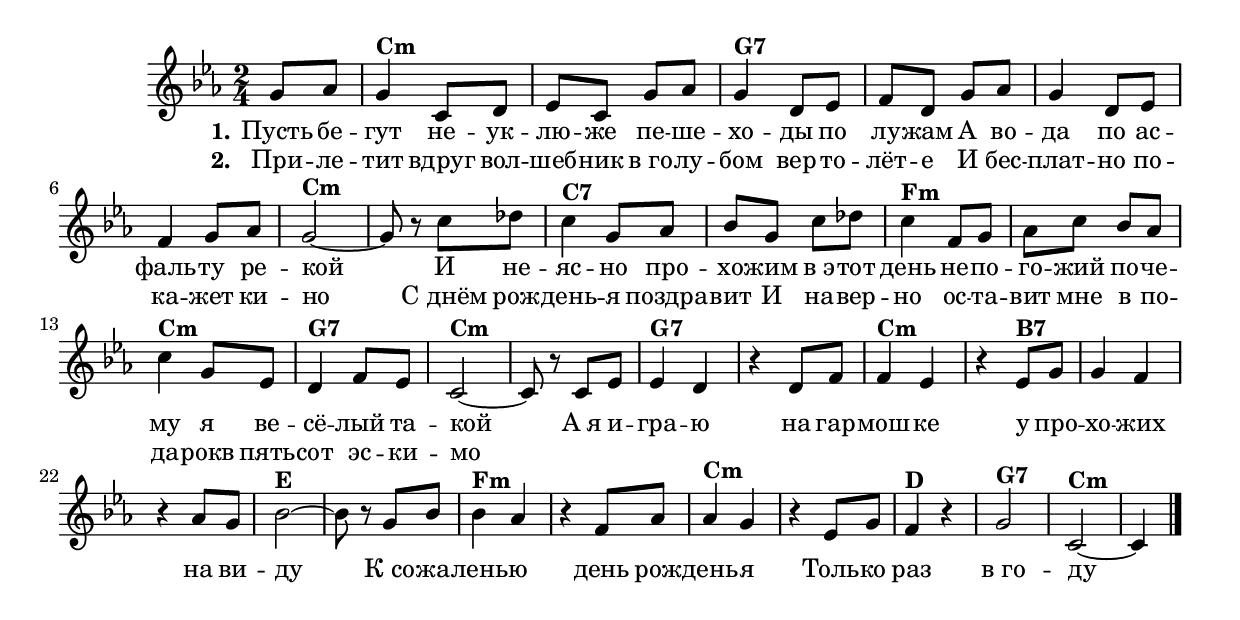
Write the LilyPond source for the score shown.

%%%%%%%%%%%%%%%%%%%%%%%%%%%%%%%%%%%%
%                                  %
%   LilyPond output generated by   %
%       "NoteEdit" 2.8.1           %
%                                  %
%%%%%%%%%%%%%%%%%%%%%%%%%%%%%%%%%%%%

\version "2.8.1"

#(set-global-staff-size 20)

bcr = { \override Voice.NoteHead #'style = #'cross
}
bdf = { \override Voice.NoteHead #'style = #'default
}
bcc = { \override Voice.NoteHead #'style = #'xcircle
}
bdi = { \override Voice.NoteHead #'style = #'diamond
}
btr = { \override Voice.NoteHead #'style = #'triangle
}

flat = \markup { \raise #0.4 \smaller \musicglyph #"accidentals--2" }
sharp = \markup { \raise #0.6 \smaller \musicglyph #"accidentals-2" }
textcodaysym = \markup { \hspace #1 \raise #1.1 \musicglyph #"scripts-coda"}

StaffA = \relative c' {
	\clef G
	\key es \major
	\time 2/4 
	\partial 4
	                   
	g'8 as | g4 ^\markup{\bold Cm} c,8 d |   % 3
	es c g' as | g4 ^\markup{\bold G7} d8 es |   % 5
	f d g as | g4 d8 es |   % 7
	f4 g8 as | g2 ^\markup{\bold Cm} ~ |   % 9
	g8 r c des! | c4 ^\markup{\bold C7} g8 as |   % 11
	bes g c des! | c4 ^\markup{\bold Fm} f,8 g |   % 13
	as c bes as | c4 ^\markup{\bold Cm} g8 es |   % 15
	d4 ^\markup{\bold G7} f8 es | c2 ^\markup{\bold Cm} ~ |   % 17
	c8 r c es | es4 ^\markup{\bold G7} d |   % 19
	r d8 f | f4 ^\markup{\bold Cm} es |   % 21
	r es8 ^\markup{\bold B7} g | g4 f |   % 23
	r as8 g | bes2 ^\markup{\bold E} ~ |   % 25
	bes8 r g bes | bes4 ^\markup{\bold Fm} as |   % 27
	r f8 as | as4 ^\markup{\bold Cm} g |   % 29
	r es8 g | f4 ^\markup{\bold D} r |   % 31
	g2 ^\markup{\bold G7} | c, ^\markup{\bold Cm} ~ |   % 33
	c4 
	\bar "|."
}
StaffATextA = \lyricmode {
		\set stanza = "1."
		Пусть бе -- гут не -- ук -- 
		лю -- же пе -- ше -- хо -- ды по 
		лу -- жам А во -- да по ас -- 
		фаль -- ту ре -- кой 
		_ И не -- яс -- но про -- 
		хо -- жим в_э -- тот день не -- по -- 
		го -- жий по -- че -- му я ве -- 
		сё -- лый та -- кой 
		_ А_я и -- гра -- ю 
		на гар -- мош -- ке 
		у про -- хо -- жих 
		на ви -- ду 
		_ К_со -- жа -- лень -- ю 
		день рож -- день -- я 
		Толь -- ко раз 
		в_го -- ду 
		_ }
StaffATextB = \lyricmode {
		\set stanza = "2."
		При -- ле -- тит вдруг вол -- 
		шеб -- ник в_го -- лу -- бом вер -- то -- 
		лёт -- е И бес -- плат -- но по -- 
		ка -- жет ки -- но 
		_ С_днём рож -- день -- я поздра -- 
		вит И на -- вер -- но ос -- та -- 
		вит мне в по -- да -- рокв пять -- 
		сот эс -- ки -- мо 
		_ _ _ _ _ 
		_ _ _ _ 
		_ _ _ _ 
		_ _ _ 
		_ _ _ _ _ 
		_ _ _ _ 
		_ _ _ 
		_ _ 
		_ }
\score {
	\relative <<
		\context Staff = cStaffAA <<
			\context Voice = cStaffAA \StaffA
		>>
		\context Lyrics = cStaffAA { }
		\context Lyrics = cStaffAB { }

		\set Score.skipBars = ##t
		\set Score.melismaBusyProperties = #'()
		\context Lyrics = cStaffAA \lyricsto cStaffAA \StaffATextA
		\context Lyrics = cStaffAB \lyricsto cStaffAA \StaffATextB
	>>
}
\paper {
	#(set-paper-size "a4")
}
